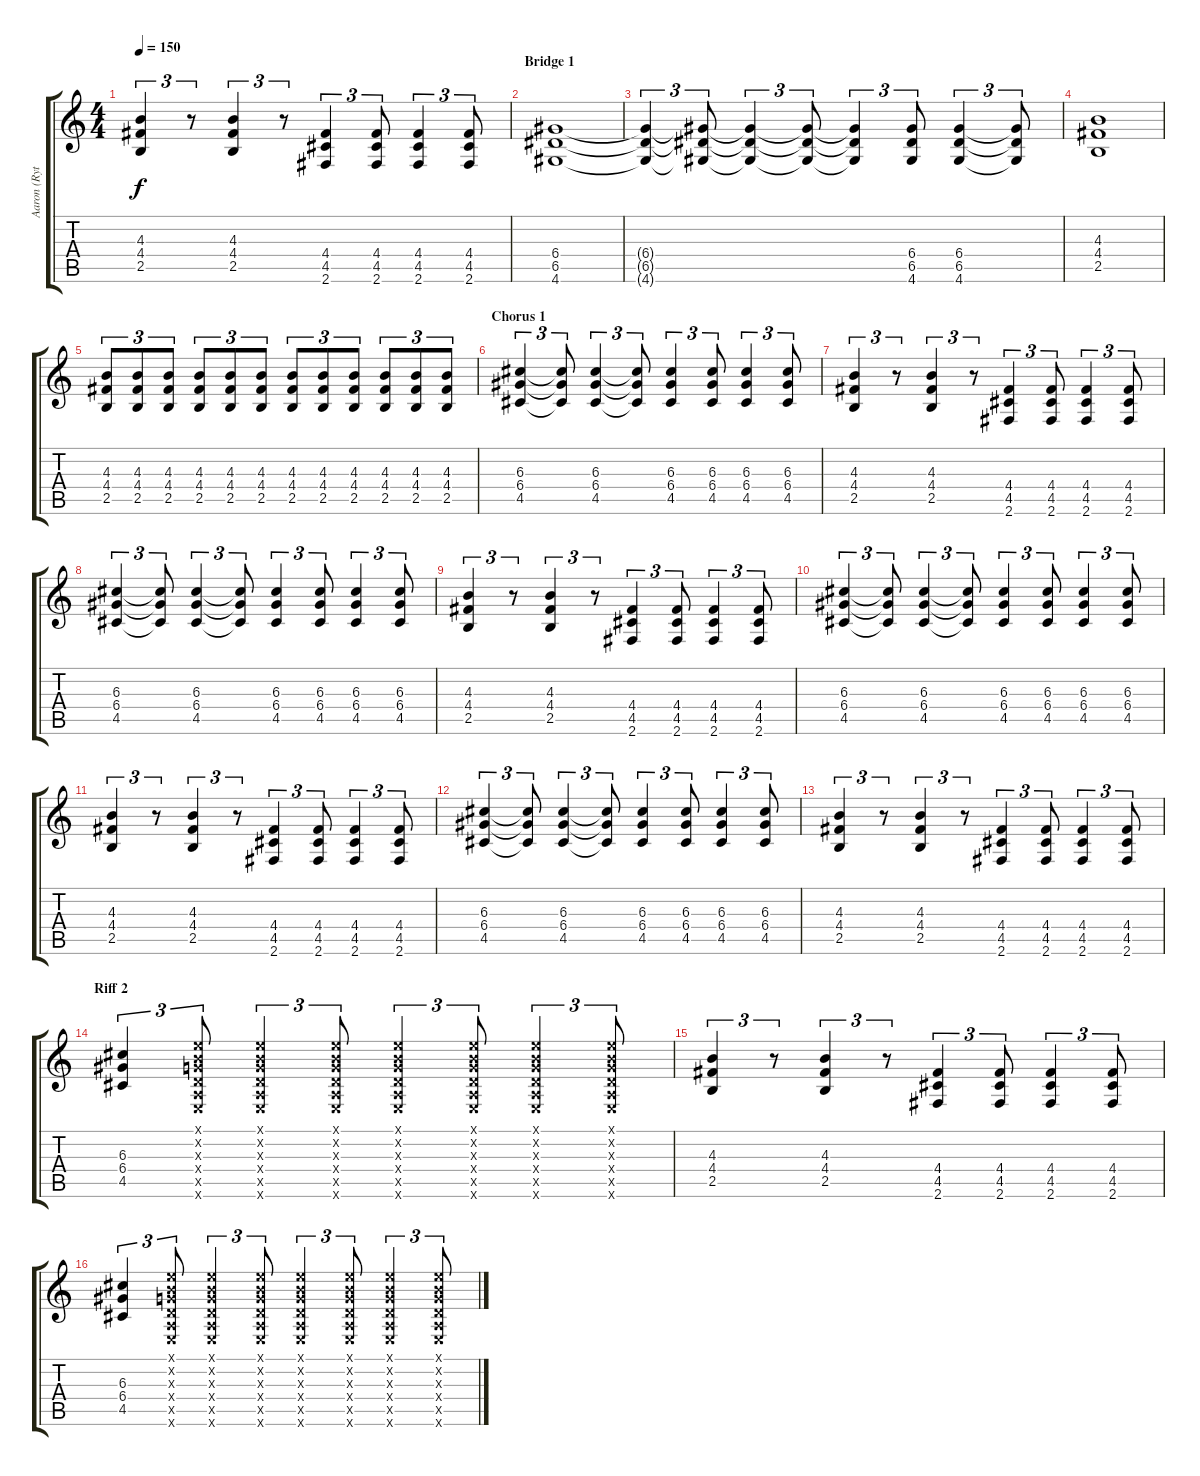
\track ("Aaron (Rythmn Guitar)" "Aaron (Ryt") {instrument overdrivenguitar}
\staff {score tabs}
\tuning (E4 B3 G3 D3 A2 E2) {hide}
\ts (4 4)
\tempo 150
\clef g2
\ks c
(4.3 4.4 2.5).4{tu (3 2) dy f} r.8{tu (3 2)} (4.3 4.4 2.5).4{tu (3 2)} r.8{tu (3 2)} (4.4 4.5 2.6).4{tu (3 2)} (4.4 4.5 2.6).8{tu (3 2)} (4.4 4.5 2.6).4{tu (3 2)} (4.4 4.5 2.6).8{tu (3 2)} |
\section ("" "Bridge 1")
(6.4 6.5 4.6).1 |
(6.4{t} 6.5{t} 4.6{t}).4{tu (3 2)} (6.4{t} 6.5{t} 4.6{t}).8{tu (3 2)} (6.4{t} 6.5{t} 4.6{t}).4{tu (3 2)} (6.4{t} 6.5{t} 4.6{t}).8{tu (3 2)} (6.4{t} 6.5{t} 4.6{t}).4{tu (3 2)} (6.4 6.5 4.6).8{tu (3 2)} (6.4 6.5 4.6).4{tu (3 2)} (6.4{t} 6.5{t} 4.6{t}).8{tu (3 2)} |
(4.3 4.4 2.5).1 |
(4.3 4.4 2.5).8{tu (3 2)} (4.3 4.4 2.5).8{tu (3 2)} (4.3 4.4 2.5).8{tu (3 2)} (4.3 4.4 2.5).8{tu (3 2)} (4.3 4.4 2.5).8{tu (3 2)} (4.3 4.4 2.5).8{tu (3 2)} (4.3 4.4 2.5).8{tu (3 2)} (4.3 4.4 2.5).8{tu (3 2)} (4.3 4.4 2.5).8{tu (3 2)} (4.3 4.4 2.5).8{tu (3 2)} (4.3 4.4 2.5).8{tu (3 2)} (4.3 4.4 2.5).8{tu (3 2)} |
\section ("" "Chorus 1")
(6.3 6.4 4.5).4{tu (3 2)} (6.3{t} 6.4{t} 4.5{t}).8{tu (3 2)} (6.3 6.4 4.5).4{tu (3 2)} (6.3{t} 6.4{t} 4.5{t}).8{tu (3 2)} (6.3 6.4 4.5).4{tu (3 2)} (6.3 6.4 4.5).8{tu (3 2)} (6.3 6.4 4.5).4{tu (3 2)} (6.3 6.4 4.5).8{tu (3 2)} |
(4.3 4.4 2.5).4{tu (3 2)} r.8{tu (3 2)} (4.3 4.4 2.5).4{tu (3 2)} r.8{tu (3 2)} (4.4 4.5 2.6).4{tu (3 2)} (4.4 4.5 2.6).8{tu (3 2)} (4.4 4.5 2.6).4{tu (3 2)} (4.4 4.5 2.6).8{tu (3 2)} |
(6.3 6.4 4.5).4{tu (3 2)} (6.3{t} 6.4{t} 4.5{t}).8{tu (3 2)} (6.3 6.4 4.5).4{tu (3 2)} (6.3{t} 6.4{t} 4.5{t}).8{tu (3 2)} (6.3 6.4 4.5).4{tu (3 2)} (6.3 6.4 4.5).8{tu (3 2)} (6.3 6.4 4.5).4{tu (3 2)} (6.3 6.4 4.5).8{tu (3 2)} |
(4.3 4.4 2.5).4{tu (3 2)} r.8{tu (3 2)} (4.3 4.4 2.5).4{tu (3 2)} r.8{tu (3 2)} (4.4 4.5 2.6).4{tu (3 2)} (4.4 4.5 2.6).8{tu (3 2)} (4.4 4.5 2.6).4{tu (3 2)} (4.4 4.5 2.6).8{tu (3 2)} |
(6.3 6.4 4.5).4{tu (3 2)} (6.3{t} 6.4{t} 4.5{t}).8{tu (3 2)} (6.3 6.4 4.5).4{tu (3 2)} (6.3{t} 6.4{t} 4.5{t}).8{tu (3 2)} (6.3 6.4 4.5).4{tu (3 2)} (6.3 6.4 4.5).8{tu (3 2)} (6.3 6.4 4.5).4{tu (3 2)} (6.3 6.4 4.5).8{tu (3 2)} |
(4.3 4.4 2.5).4{tu (3 2)} r.8{tu (3 2)} (4.3 4.4 2.5).4{tu (3 2)} r.8{tu (3 2)} (4.4 4.5 2.6).4{tu (3 2)} (4.4 4.5 2.6).8{tu (3 2)} (4.4 4.5 2.6).4{tu (3 2)} (4.4 4.5 2.6).8{tu (3 2)} |
(6.3 6.4 4.5).4{tu (3 2)} (6.3{t} 6.4{t} 4.5{t}).8{tu (3 2)} (6.3 6.4 4.5).4{tu (3 2)} (6.3{t} 6.4{t} 4.5{t}).8{tu (3 2)} (6.3 6.4 4.5).4{tu (3 2)} (6.3 6.4 4.5).8{tu (3 2)} (6.3 6.4 4.5).4{tu (3 2)} (6.3 6.4 4.5).8{tu (3 2)} |
(4.3 4.4 2.5).4{tu (3 2)} r.8{tu (3 2)} (4.3 4.4 2.5).4{tu (3 2)} r.8{tu (3 2)} (4.4 4.5 2.6).4{tu (3 2)} (4.4 4.5 2.6).8{tu (3 2)} (4.4 4.5 2.6).4{tu (3 2)} (4.4 4.5 2.6).8{tu (3 2)} |
\section ("" "Riff 2")
(6.3 6.4 4.5).4{tu (3 2)} (0.1{x} 0.2{x} 0.3{x} 0.4{x} 0.5{x} 0.6{x}).8{tu (3 2)} (0.1{x} 0.2{x} 0.3{x} 0.4{x} 0.5{x} 0.6{x}).4{tu (3 2)} (0.1{x} 0.2{x} 0.3{x} 0.4{x} 0.5{x} 0.6{x}).8{tu (3 2)} (0.1{x} 0.2{x} 0.3{x} 0.4{x} 0.5{x} 0.6{x}).4{tu (3 2)} (0.1{x} 0.2{x} 0.3{x} 0.4{x} 0.5{x} 0.6{x}).8{tu (3 2)} (0.1{x} 0.2{x} 0.3{x} 0.4{x} 0.5{x} 0.6{x}).4{tu (3 2)} (0.1{x} 0.2{x} 0.3{x} 0.4{x} 0.5{x} 0.6{x}).8{tu (3 2)} |
(4.3 4.4 2.5).4{tu (3 2)} r.8{tu (3 2)} (4.3 4.4 2.5).4{tu (3 2)} r.8{tu (3 2)} (4.4 4.5 2.6).4{tu (3 2)} (4.4 4.5 2.6).8{tu (3 2)} (4.4 4.5 2.6).4{tu (3 2)} (4.4 4.5 2.6).8{tu (3 2)} |
(6.3 6.4 4.5).4{tu (3 2)} (0.1{x} 0.2{x} 0.3{x} 0.4{x} 0.5{x} 0.6{x}).8{tu (3 2)} (0.1{x} 0.2{x} 0.3{x} 0.4{x} 0.5{x} 0.6{x}).4{tu (3 2)} (0.1{x} 0.2{x} 0.3{x} 0.4{x} 0.5{x} 0.6{x}).8{tu (3 2)} (0.1{x} 0.2{x} 0.3{x} 0.4{x} 0.5{x} 0.6{x}).4{tu (3 2)} (0.1{x} 0.2{x} 0.3{x} 0.4{x} 0.5{x} 0.6{x}).8{tu (3 2)} (0.1{x} 0.2{x} 0.3{x} 0.4{x} 0.5{x} 0.6{x}).4{tu (3 2)} (0.1{x} 0.2{x} 0.3{x} 0.4{x} 0.5{x} 0.6{x}).8{tu (3 2)}
